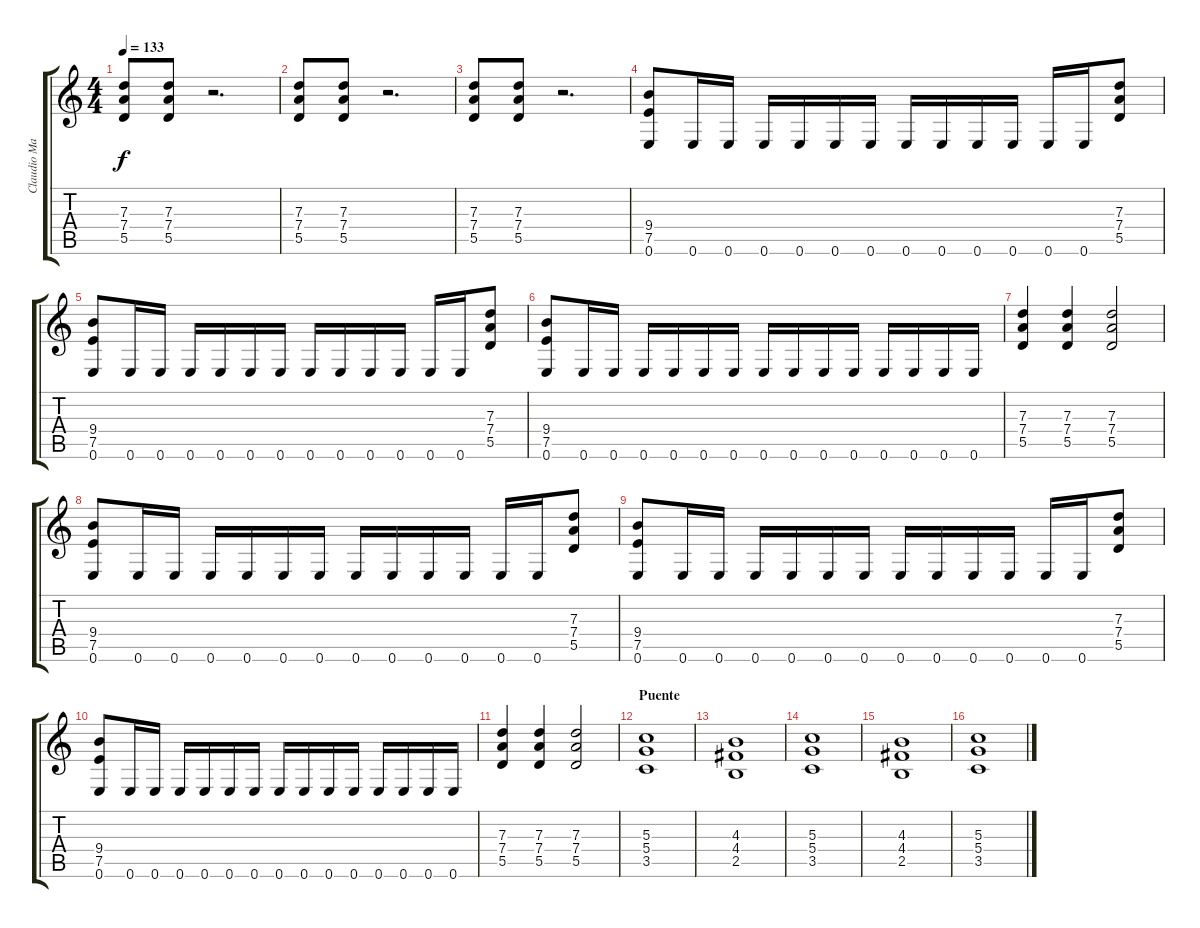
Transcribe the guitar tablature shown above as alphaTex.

\track ("Claudio Marciello (Gtr 2)" "Claudio Ma") {instrument distortionguitar}
\staff {score tabs}
\tuning (E4 B3 G3 D3 A2 E2) {hide}
\ts (4 4)
\tempo 133
\clef g2
\ks c
(7.3 7.4 5.5).8{dy f} (7.3 7.4 5.5).8 r.2{d} |
(7.3 7.4 5.5).8 (7.3 7.4 5.5).8 r.2{d} |
(7.3 7.4 5.5).8 (7.3 7.4 5.5).8 r.2{d} |
(9.4 7.5 0.6).8 0.6.16 0.6.16 0.6.16 0.6.16 0.6.16 0.6.16 0.6.16 0.6.16 0.6.16 0.6.16 0.6.16 0.6.16 (7.3 7.4 5.5).8 |
(9.4 7.5 0.6).8 0.6.16 0.6.16 0.6.16 0.6.16 0.6.16 0.6.16 0.6.16 0.6.16 0.6.16 0.6.16 0.6.16 0.6.16 (7.3 7.4 5.5).8 |
(9.4 7.5 0.6).8 0.6.16 0.6.16 0.6.16 0.6.16 0.6.16 0.6.16 0.6.16 0.6.16 0.6.16 0.6.16 0.6.16 0.6.16 0.6.16 0.6.16 |
(7.3 7.4 5.5).4 (7.3 7.4 5.5).4 (7.3 7.4 5.5).2 |
(9.4 7.5 0.6).8 0.6.16 0.6.16 0.6.16 0.6.16 0.6.16 0.6.16 0.6.16 0.6.16 0.6.16 0.6.16 0.6.16 0.6.16 (7.3 7.4 5.5).8 |
(9.4 7.5 0.6).8 0.6.16 0.6.16 0.6.16 0.6.16 0.6.16 0.6.16 0.6.16 0.6.16 0.6.16 0.6.16 0.6.16 0.6.16 (7.3 7.4 5.5).8 |
(9.4 7.5 0.6).8 0.6.16 0.6.16 0.6.16 0.6.16 0.6.16 0.6.16 0.6.16 0.6.16 0.6.16 0.6.16 0.6.16 0.6.16 0.6.16 0.6.16 |
(7.3 7.4 5.5).4 (7.3 7.4 5.5).4 (7.3 7.4 5.5).2 |
\section ("" "Puente")
(5.3 5.4 3.5).1 |
(4.3 4.4 2.5).1 |
(5.3 5.4 3.5).1 |
(4.3 4.4 2.5).1 |
(5.3 5.4 3.5).1
